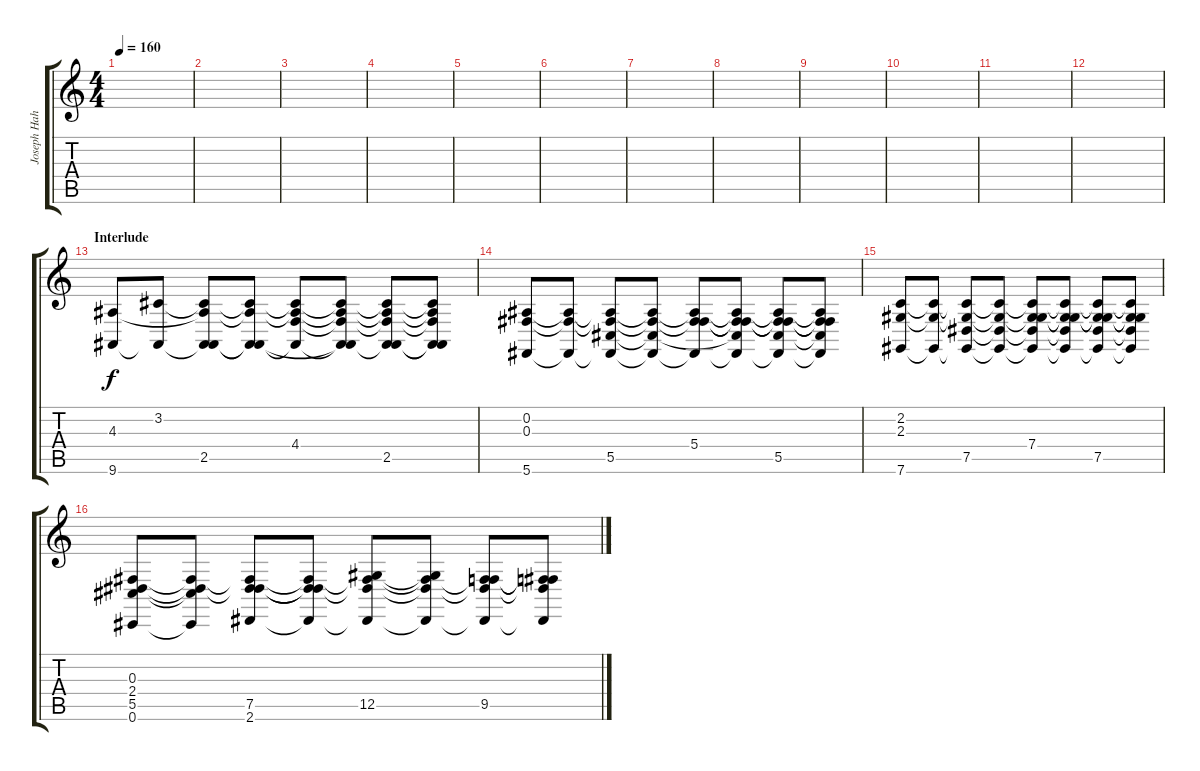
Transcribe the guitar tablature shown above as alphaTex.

\track ("Joseph Hahn (Sampler)" "Joseph Hah") {instrument harpsichord}
\staff {score tabs}
\tuning (Eb4 Bb3 Gb3 Db3 Ab2 Db2) {hide}
\ts (4 4)
\tempo 160
\clef g2
\ks c
|
|
|
|
|
|
|
|
|
|
|
|
\section ("" "Interlude")
(4.3 9.6).8 (3.2 9.6{t}).8 (3.2{t} 4.3{t} 2.5 9.6{t}).8 (3.2{t} 4.3{t} 2.5{t} 9.6{t}).8 (3.2{t} 4.3{t} 4.4 9.6{t}).8 (3.2{t} 4.3{t} 4.4{t} 2.5{t} 9.6{t}).8 (3.2{t} 4.3{t} 4.4{t} 2.5 9.6{t}).8 (3.2{t} 4.3{t} 4.4{t} 2.5{t} 9.6{t}).8 |
(0.2 0.3 5.6).8 (0.2{t} 0.3{t} 5.6{t}).8 (0.2{t} 0.3{t} 5.5 5.6{t}).8 (0.2{t} 0.3{t} 5.5{t} 5.6{t}).8 (0.2{t} 0.3{t} 5.4 5.6{t}).8 (0.2{t} 0.3{t} 5.4{t} 5.5{t} 5.6{t}).8 (0.2{t} 0.3{t} 5.4{t} 5.5 5.6{t}).8 (0.2{t} 0.3{t} 5.4{t} 5.5{t} 5.6{t}).8 |
(2.2 2.3 7.6).8 (2.2{t} 2.3{t} 7.6{t}).8 (2.2{t} 2.3{t} 7.5 7.6{t}).8 (2.2{t} 2.3{t} 7.5{t} 7.6{t}).8 (2.2{t} 2.3{t} 7.4 7.5{t} 7.6{t}).8 (2.2{t} 2.3{t} 7.4{t} 7.5{t} 7.6{t}).8 (2.2{t} 2.3{t} 7.4{t} 7.5 7.6{t}).8 (2.2{t} 2.3{t} 7.4{t} 7.5{t} 7.6{t}).8 |
(0.3 2.4 5.5 0.6).8 (0.3{t} 2.4{t} 5.5{t} 0.6{t}).8 (0.3{t} 2.4{t} 7.5 2.6).8 (0.3{t} 2.4{t} 7.5{t} 2.6{t}).8 (0.3{t} 2.4{t} 12.5 2.6{t}).8 (0.3{t} 2.4{t} 12.5{t} 2.6{t}).8 (0.3{t} 2.4{t} 9.5 2.6{t}).8 (0.3{t} 2.4{t} 9.5{t} 2.6{t}).8
